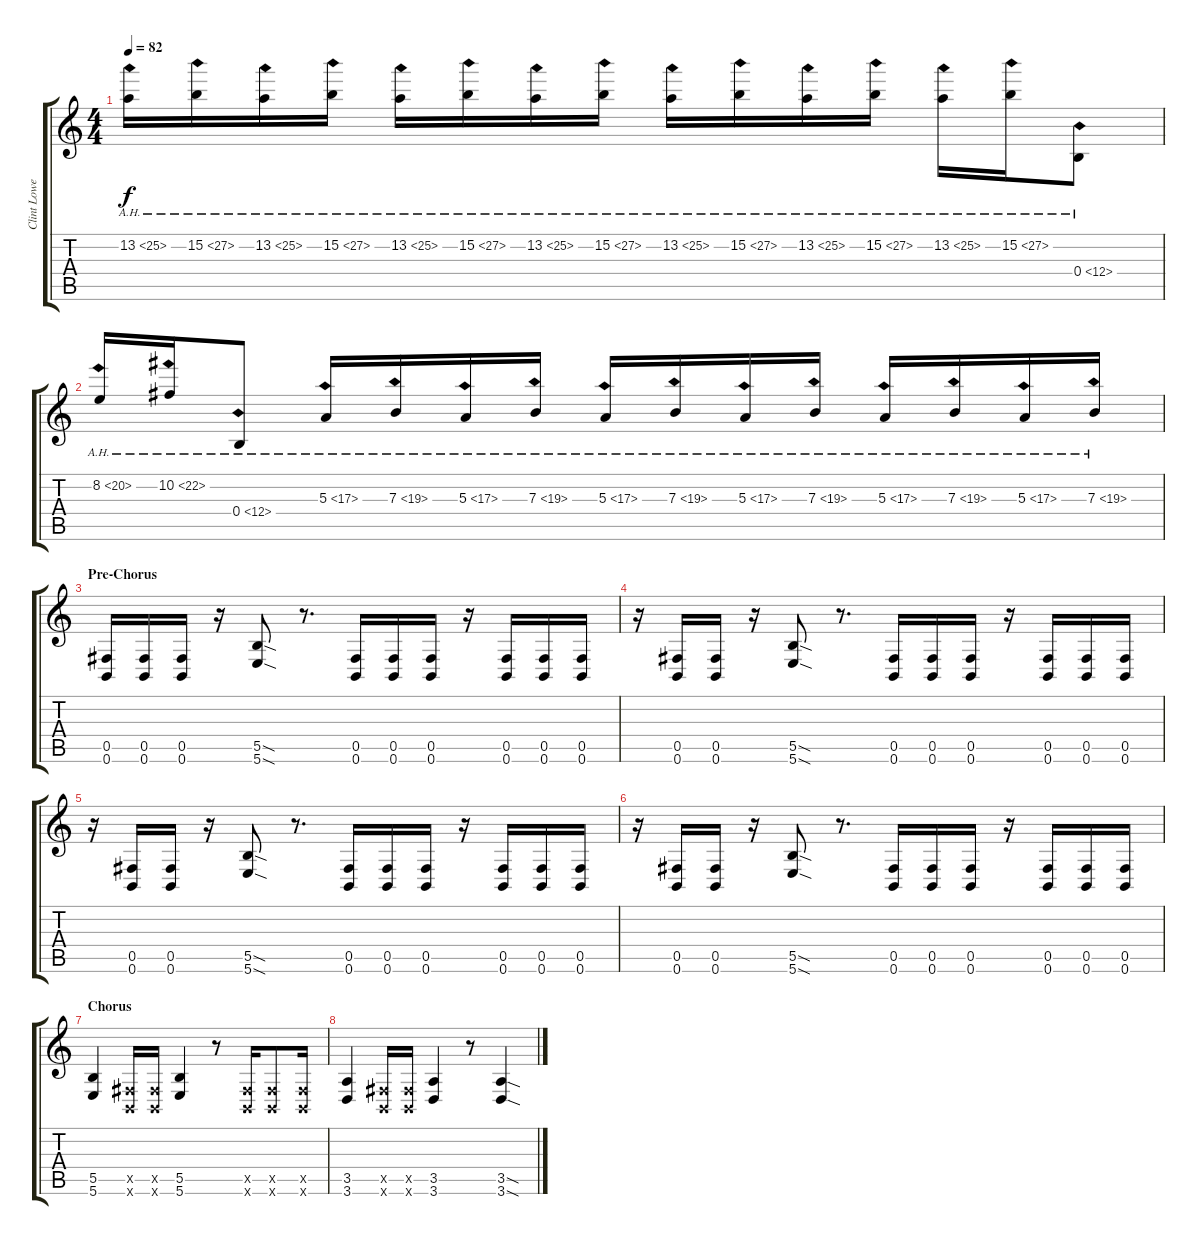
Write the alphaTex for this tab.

\track ("Clint Lowery" "Clint Lowe") {instrument distortionguitar}
\staff {score tabs}
\tuning (Db4 Ab3 E3 B2 Gb2 B1) {hide}
\ts (4 4)
\tempo 82
\clef g2
\ks c
13.2{ah 12}.16{dy f} 15.2{ah 12}.16 13.2{ah 12}.16 15.2{ah 12}.16 13.2{ah 12}.16 15.2{ah 12}.16 13.2{ah 12}.16 15.2{ah 12}.16 13.2{ah 12}.16 15.2{ah 12}.16 13.2{ah 12}.16 15.2{ah 12}.16 13.2{ah 12}.16 15.2{ah 12}.16 0.4{ah 12}.8 |
8.2{ah 12}.16 10.2{ah 12}.16 0.4{ah 12}.8 5.3{ah 12}.16 7.3{ah 12}.16 5.3{ah 12}.16 7.3{ah 12}.16 5.3{ah 12}.16 7.3{ah 12}.16 5.3{ah 12}.16 7.3{ah 12}.16 5.3{ah 12}.16 7.3{ah 12}.16 5.3{ah 12}.16 7.3{ah 12}.16 |
\section ("" "Pre-Chorus")
(0.5 0.6).16{balance 0} (0.5 0.6).16 (0.5 0.6).16 r.16 (5.5{sod} 5.6{sod}).8 r.8{d} (0.5 0.6).16 (0.5 0.6).16 (0.5 0.6).16 r.16 (0.5 0.6).16 (0.5 0.6).16 (0.5 0.6).16 |
r.16 (0.5 0.6).16 (0.5 0.6).16 r.16 (5.5{sod} 5.6{sod}).8 r.8{d} (0.5 0.6).16 (0.5 0.6).16 (0.5 0.6).16 r.16 (0.5 0.6).16 (0.5 0.6).16 (0.5 0.6).16 |
r.16 (0.5 0.6).16 (0.5 0.6).16 r.16 (5.5{sod} 5.6{sod}).8 r.8{d} (0.5 0.6).16 (0.5 0.6).16 (0.5 0.6).16 r.16 (0.5 0.6).16 (0.5 0.6).16 (0.5 0.6).16 |
r.16 (0.5 0.6).16 (0.5 0.6).16 r.16 (5.5{sod} 5.6{sod}).8 r.8{d} (0.5 0.6).16 (0.5 0.6).16 (0.5 0.6).16 r.16 (0.5 0.6).16 (0.5 0.6).16 (0.5 0.6).16 |
\section ("" "Chorus")
(5.5 5.6).4 (0.5{x} 0.6{x}).16 (0.5{x} 0.6{x}).16 (5.5 5.6).4 r.8 (0.5{x} 0.6{x}).16 (0.5{x} 0.6{x}).8 (0.5{x} 0.6{x}).16 |
(3.5 3.6).4 (0.5{x} 0.6{x}).16 (0.5{x} 0.6{x}).16 (3.5 3.6).4 r.8 (3.5{sod} 3.6{sod}).4
